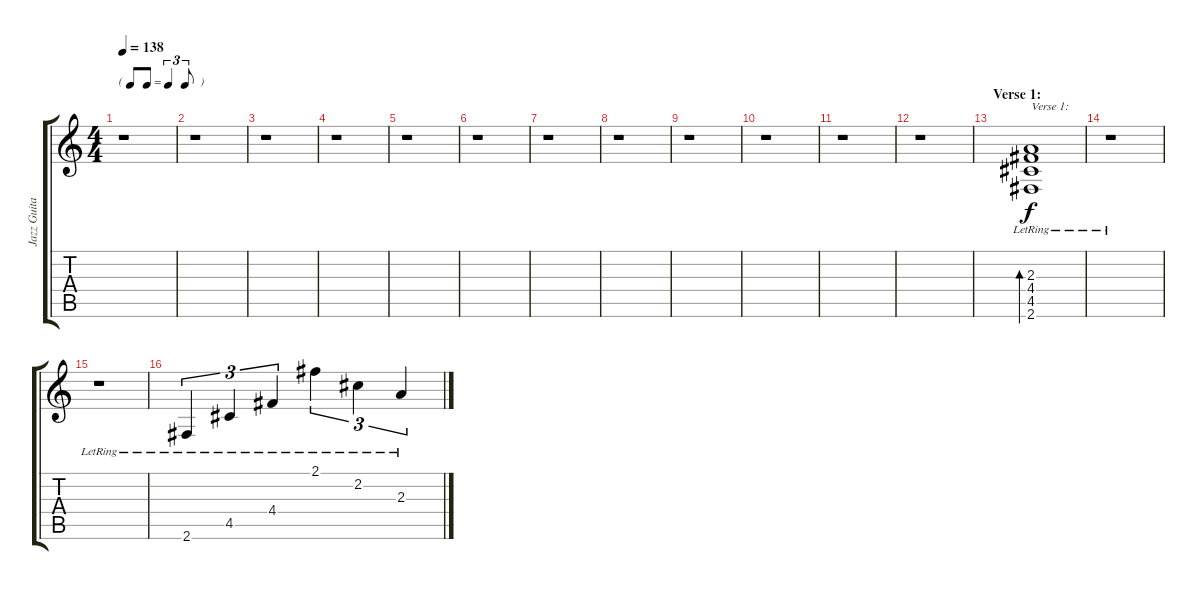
\track ("Jazz Guitar" "Jazz Guita") {instrument electricguitarjazz}
\staff {score tabs}
\tuning (E4 B3 G3 D3 A2 E2) {hide}
\ts (4 4)
\tf triplet8th
\tempo 138
\clef g2
\ks c
r.1{dy f} |
r.1 |
r.1 |
r.1 |
r.1 |
r.1 |
r.1 |
r.1 |
r.1 |
r.1 |
r.1 |
r.1 |
\section ("" "Verse 1:")
(2.3{lr} 4.4{lr} 4.5{lr} 2.6{lr}).1{bd 480 txt "Verse 1:"} |
r.1 |
r.1 |
2.6{lr}.4{tu (3 2)} 4.5{lr}.4{tu (3 2)} 4.4{lr}.4{tu (3 2)} 2.1{lr}.4{tu (3 2)} 2.2{lr}.4{tu (3 2)} 2.3{lr}.4{tu (3 2)}
